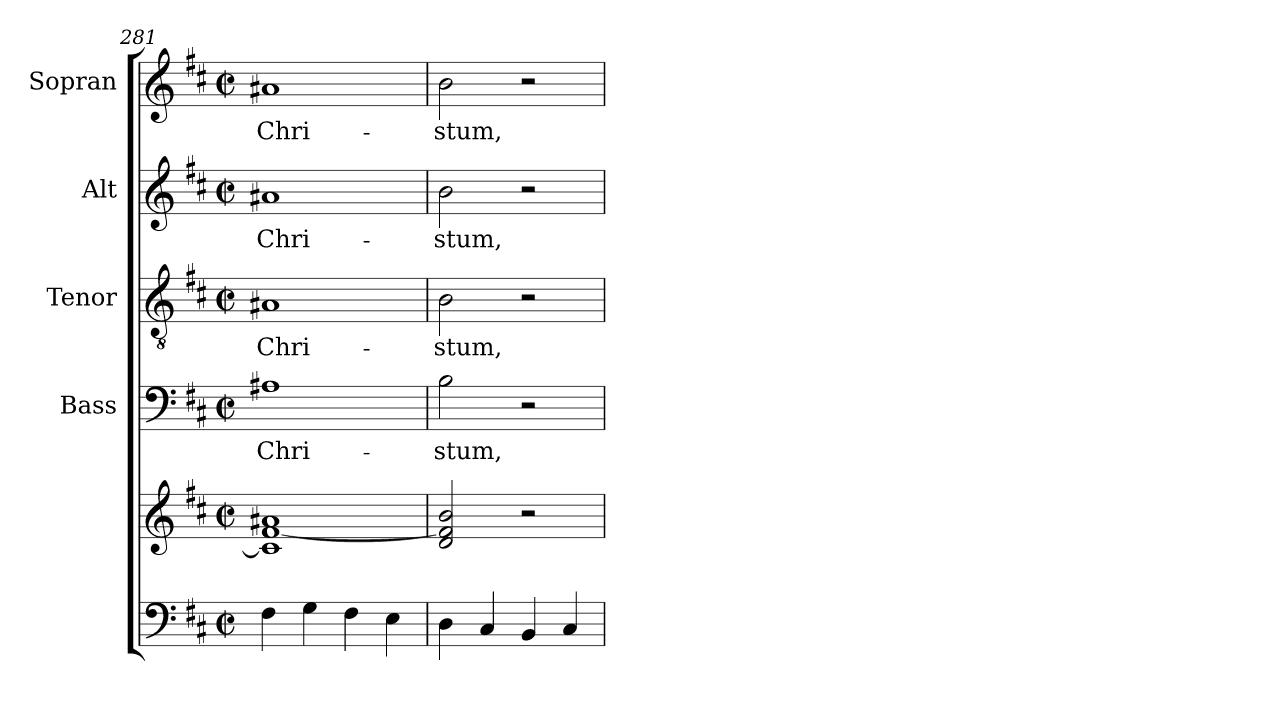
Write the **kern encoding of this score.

**kern	**kern	**kern	**text	**kern	**text	**kern	**text	**kern	**text
*part5	*part5	*part4	*part4	*part3	*part3	*part2	*part2	*part1	*part1
*staff6	*staff5	*staff4	*staff4	*staff3	*staff3	*staff2	*staff2	*staff1	*staff1
*	*	*I"Bass	*	*I"Tenor	*	*I"Alt	*	*I"Sopran	*
*	*	*I'B.	*	*I'T.	*	*I'A.	*	*I'S.	*
*clefF4	*clefG2	*clefF4	*	*clefGv2	*	*clefG2	*	*clefG2	*
*k[f#c#]	*k[f#c#]	*k[f#c#]	*	*k[f#c#]	*	*k[f#c#]	*	*k[f#c#]	*
*D:	*D:	*D:	*	*D:	*	*D:	*	*D:	*
*M2/2	*M2/2	*M2/2	*	*M2/2	*	*M2/2	*	*M2/2	*
*met(c|)	*met(c|)	*met(c|)	*	*met(c|)	*	*met(c|)	*	*met(c|)	*
=281	=281	=281	=281	=281	=281	=281	=281	=281	=281
!	!	!	!LO:LY:b	!	!LO:LY:b	!	!LO:LY:b	!	!LO:LY:b
4F#\	1c#] [1f# 1a#X	1A#X	Chri-	1A#X	Chri-	1a#X	Chri-	1a#X	Chri-
4G\	.	.	.	.	.	.	.	.	.
4F#\	.	.	.	.	.	.	.	.	.
4E\	.	.	.	.	.	.	.	.	.
!!LO:LB:g=z
=282	=282	=282	=282	=282	=282	=282	=282	=282	=282
!	!	!	!LO:LY:b	!	!LO:LY:b	!	!LO:LY:b	!	!LO:LY:b
4D\	2d/ 2f#/] 2b/	2B\	-stum,	2B\	-stum,	2b\	-stum,	2b\	-stum,
4C#/	.	.	.	.	.	.	.	.	.
4BB/	2r	2r	.	2r	.	2r	.	2r	.
4C#/	.	.	.	.	.	.	.	.	.
=	=	=	=	=	=	=	=	=	=
*-	*-	*-	*-	*-	*-	*-	*-	*-	*-
